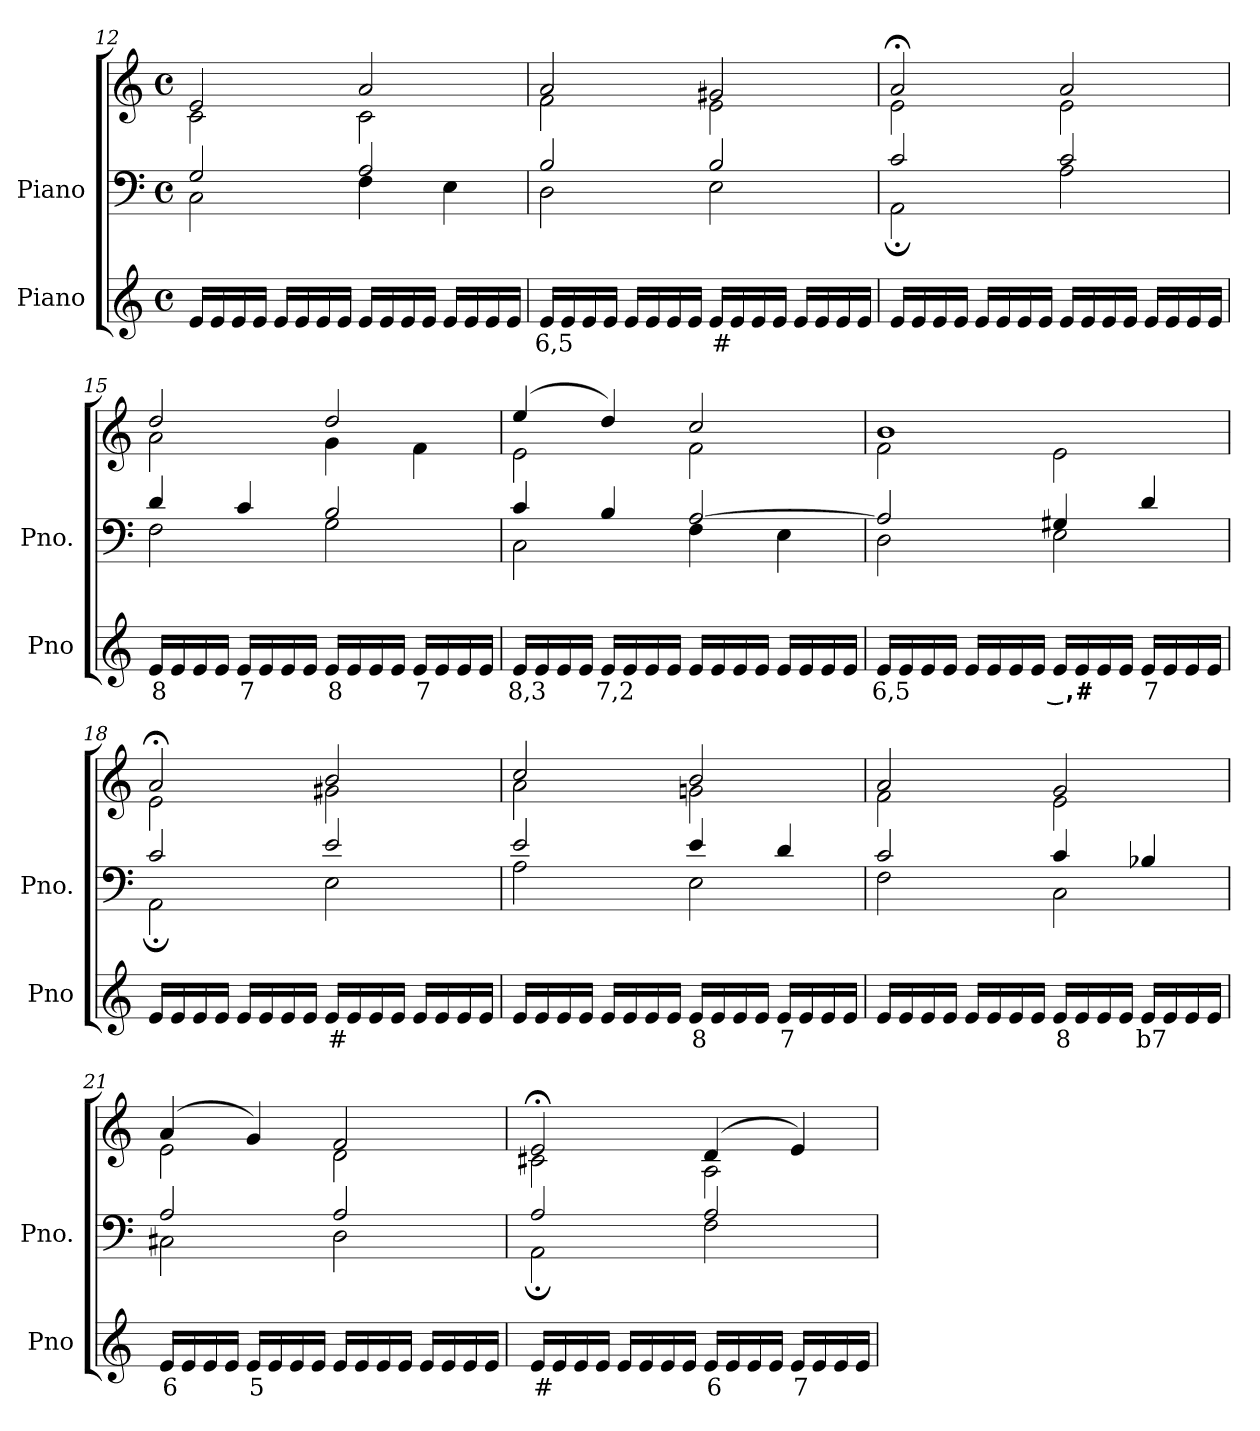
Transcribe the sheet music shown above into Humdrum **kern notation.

**kern	**text	**kern	**kern
*part2	*part2	*part1	*part1
*staff3	*staff3	*staff2	*staff1
*I"Piano	*	*I"Piano	*
*I'Pno	*	*I'Pno.	*
*clefG2	*	*clefF4	*clefG2
*k[]	*	*k[]	*k[]
*M4/4	*	*M4/4	*M4/4
*met(c)	*	*met(c)	*met(c)
=12	=12	=12	=12
*	*	*^	*^
16e/LL	.	2G/	2C\	2e/	2c\
16e/	.	.	.	.	.
16e/	.	.	.	.	.
16e/JJ	.	.	.	.	.
16e/LL	.	.	.	.	.
16e/	.	.	.	.	.
16e/	.	.	.	.	.
16e/JJ	.	.	.	.	.
16e/LL	.	2A/	4F\	2a/	2c\
16e/	.	.	.	.	.
16e/	.	.	.	.	.
16e/JJ	.	.	.	.	.
!	!LO:LY:b	!	!	!	!
16e/LL	_	.	4E\	.	.
16e/	.	.	.	.	.
16e/	.	.	.	.	.
16e/JJ	.	.	.	.	.
=13	=13	=13	=13	=13	=13
!	!LO:LY:b	!	!	!	!
16e/LL	6,5	2B/	2D\	2a/	2f\
16e/	.	.	.	.	.
16e/	.	.	.	.	.
16e/JJ	.	.	.	.	.
16e/LL	.	.	.	.	.
16e/	.	.	.	.	.
16e/	.	.	.	.	.
16e/JJ	.	.	.	.	.
!	!LO:LY:b	!	!	!	!
16e/LL	#	2B/	2E\	2g#X/	2e\
16e/	.	.	.	.	.
16e/	.	.	.	.	.
16e/JJ	.	.	.	.	.
16e/LL	.	.	.	.	.
16e/	.	.	.	.	.
16e/	.	.	.	.	.
16e/JJ	.	.	.	.	.
=14	=14	=14	=14	=14	=14
16e/LL	.	2c/	2AA;\	2a;</	2e\
16e/	.	.	.	.	.
16e/	.	.	.	.	.
16e/JJ	.	.	.	.	.
16e/LL	.	.	.	.	.
16e/	.	.	.	.	.
16e/	.	.	.	.	.
16e/JJ	.	.	.	.	.
16e/LL	.	2c/	2A\	2a/	2e\
16e/	.	.	.	.	.
16e/	.	.	.	.	.
16e/JJ	.	.	.	.	.
16e/LL	.	.	.	.	.
16e/	.	.	.	.	.
16e/	.	.	.	.	.
16e/JJ	.	.	.	.	.
=15	=15	=15	=15	=15	=15
!	!LO:LY:b	!	!	!	!
16e/LL	8	4d/	2F\	2dd/	2a\
16e/	.	.	.	.	.
16e/	.	.	.	.	.
16e/JJ	.	.	.	.	.
!	!LO:LY:b	!	!	!	!
16e/LL	7	4c/	.	.	.
16e/	.	.	.	.	.
16e/	.	.	.	.	.
16e/JJ	.	.	.	.	.
!	!LO:LY:b	!	!	!	!
16e/LL	8	2B/	2G\	2dd/	4g\
16e/	.	.	.	.	.
16e/	.	.	.	.	.
16e/JJ	.	.	.	.	.
!	!LO:LY:b	!	!	!	!
16e/LL	7	.	.	.	4f\
16e/	.	.	.	.	.
16e/	.	.	.	.	.
16e/JJ	.	.	.	.	.
=16	=16	=16	=16	=16	=16
!	!LO:LY:b	!	!	!	!
16e/LL	8,3	4c/	2C\	(>4ee/	2e\
16e/	.	.	.	.	.
16e/	.	.	.	.	.
16e/JJ	.	.	.	.	.
!	!LO:LY:b	!	!	!	!
16e/LL	7,2	4B/	.	4dd/)	.
16e/	.	.	.	.	.
16e/	.	.	.	.	.
16e/JJ	.	.	.	.	.
16e/LL	.	[2A/	4F\	2cc/	2f\
16e/	.	.	.	.	.
16e/	.	.	.	.	.
16e/JJ	.	.	.	.	.
!	!LO:LY:b	!	!	!	!
16e/LL	_	.	4E\	.	.
16e/	.	.	.	.	.
16e/	.	.	.	.	.
16e/JJ	.	.	.	.	.
=17	=17	=17	=17	=17	=17
!	!LO:LY:b	!	!	!	!
16e/LL	6,5	2A/]	2D\	1b	2f\
16e/	.	.	.	.	.
16e/	.	.	.	.	.
16e/JJ	.	.	.	.	.
16e/LL	.	.	.	.	.
16e/	.	.	.	.	.
16e/	.	.	.	.	.
16e/JJ	.	.	.	.	.
!	!LO:LY:b	!	!	!	!
16e/LL	_,#	4G#X/	2E\	.	2e\
16e/	.	.	.	.	.
16e/	.	.	.	.	.
16e/JJ	.	.	.	.	.
!	!LO:LY:b	!	!	!	!
16e/LL	7	4d/	.	.	.
16e/	.	.	.	.	.
16e/	.	.	.	.	.
16e/JJ	.	.	.	.	.
=18	=18	=18	=18	=18	=18
16e/LL	.	2c/	2AA;\	2a;</	2e\
16e/	.	.	.	.	.
16e/	.	.	.	.	.
16e/JJ	.	.	.	.	.
16e/LL	.	.	.	.	.
16e/	.	.	.	.	.
16e/	.	.	.	.	.
16e/JJ	.	.	.	.	.
!	!LO:LY:b	!	!	!	!
16e/LL	#	2e/	2E\	2b/	2g#X\
16e/	.	.	.	.	.
16e/	.	.	.	.	.
16e/JJ	.	.	.	.	.
16e/LL	.	.	.	.	.
16e/	.	.	.	.	.
16e/	.	.	.	.	.
16e/JJ	.	.	.	.	.
=19	=19	=19	=19	=19	=19
16e/LL	.	2e/	2A\	2cc/	2a\
16e/	.	.	.	.	.
16e/	.	.	.	.	.
16e/JJ	.	.	.	.	.
16e/LL	.	.	.	.	.
16e/	.	.	.	.	.
16e/	.	.	.	.	.
16e/JJ	.	.	.	.	.
!	!LO:LY:b	!	!	!	!
16e/LL	8	4e/	2E\	2b/	2gn\
16e/	.	.	.	.	.
16e/	.	.	.	.	.
16e/JJ	.	.	.	.	.
!	!LO:LY:b	!	!	!	!
16e/LL	7	4d/	.	.	.
16e/	.	.	.	.	.
16e/	.	.	.	.	.
16e/JJ	.	.	.	.	.
=20	=20	=20	=20	=20	=20
16e/LL	.	2c/	2F\	2a/	2f\
16e/	.	.	.	.	.
16e/	.	.	.	.	.
16e/JJ	.	.	.	.	.
16e/LL	.	.	.	.	.
16e/	.	.	.	.	.
16e/	.	.	.	.	.
16e/JJ	.	.	.	.	.
!	!LO:LY:b	!	!	!	!
16e/LL	8	4c/	2C\	2g/	2e\
16e/	.	.	.	.	.
16e/	.	.	.	.	.
16e/JJ	.	.	.	.	.
!	!LO:LY:b	!	!	!	!
16e/LL	b7	4B-X/	.	.	.
16e/	.	.	.	.	.
16e/	.	.	.	.	.
16e/JJ	.	.	.	.	.
=21	=21	=21	=21	=21	=21
!	!LO:LY:b	!	!	!	!
16e/LL	6	2A/	2C#X\	(>4a/	2e\
16e/	.	.	.	.	.
16e/	.	.	.	.	.
16e/JJ	.	.	.	.	.
!	!LO:LY:b	!	!	!	!
16e/LL	5	.	.	4g/)	.
16e/	.	.	.	.	.
16e/	.	.	.	.	.
16e/JJ	.	.	.	.	.
16e/LL	.	2A/	2D\	2f/	2d\
16e/	.	.	.	.	.
16e/	.	.	.	.	.
16e/JJ	.	.	.	.	.
16e/LL	.	.	.	.	.
16e/	.	.	.	.	.
16e/	.	.	.	.	.
16e/JJ	.	.	.	.	.
=22	=22	=22	=22	=22	=22
!	!LO:LY:b	!	!	!	!
16e/LL	#	2A/	2AA;\	2e;</	2c#X\
16e/	.	.	.	.	.
16e/	.	.	.	.	.
16e/JJ	.	.	.	.	.
16e/LL	.	.	.	.	.
16e/	.	.	.	.	.
16e/	.	.	.	.	.
16e/JJ	.	.	.	.	.
!	!LO:LY:b	!	!	!	!
16e/LL	6	2A/	2F\	(>4d/	2A\
16e/	.	.	.	.	.
16e/	.	.	.	.	.
16e/JJ	.	.	.	.	.
!	!LO:LY:b	!	!	!	!
16e/LL	7	.	.	4e/)	.
16e/	.	.	.	.	.
16e/	.	.	.	.	.
16e/JJ	.	.	.	.	.
*	*	*v	*v	*	*
*	*	*	*v	*v
=	=	=	=
*-	*-	*-	*-
